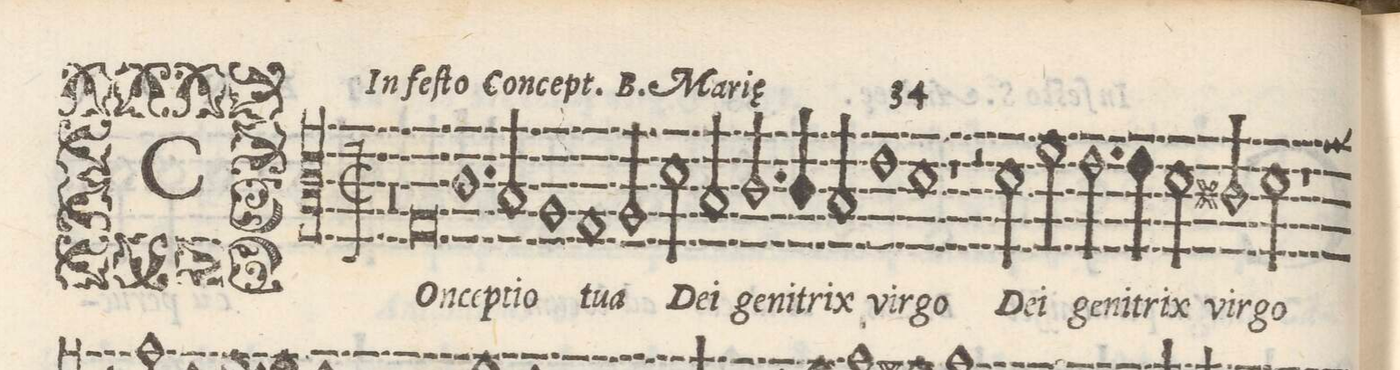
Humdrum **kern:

**kern	**text
*I"Tenor	*
*clefC3	*
*k[]	*
*met(C|)	*
*M2/1	*
0r	.
=2-	=2-
0G	COn-
=3-	=3-
1.c	-cep-
2B/	-ti-
=4-	=4-
1A	-o
1G	tu-
=5-	=5-
2A/	-a
2d\	De-
2B/	-i
2.c/	ge-
=6-	=6-
4c/	-ni-
2B/	-trix
1e	vir-
=7-	=7-
1d	-go
1r	.
=8-	=8-
2r	.
2d\	De-
2f\	-i
2.e\	ge-
=9-	=9-
4e\	-ni-
2d\	-trix
2c#X/	vir-
2d\	-go
=10-	=10-
1r	.
*-	*-
